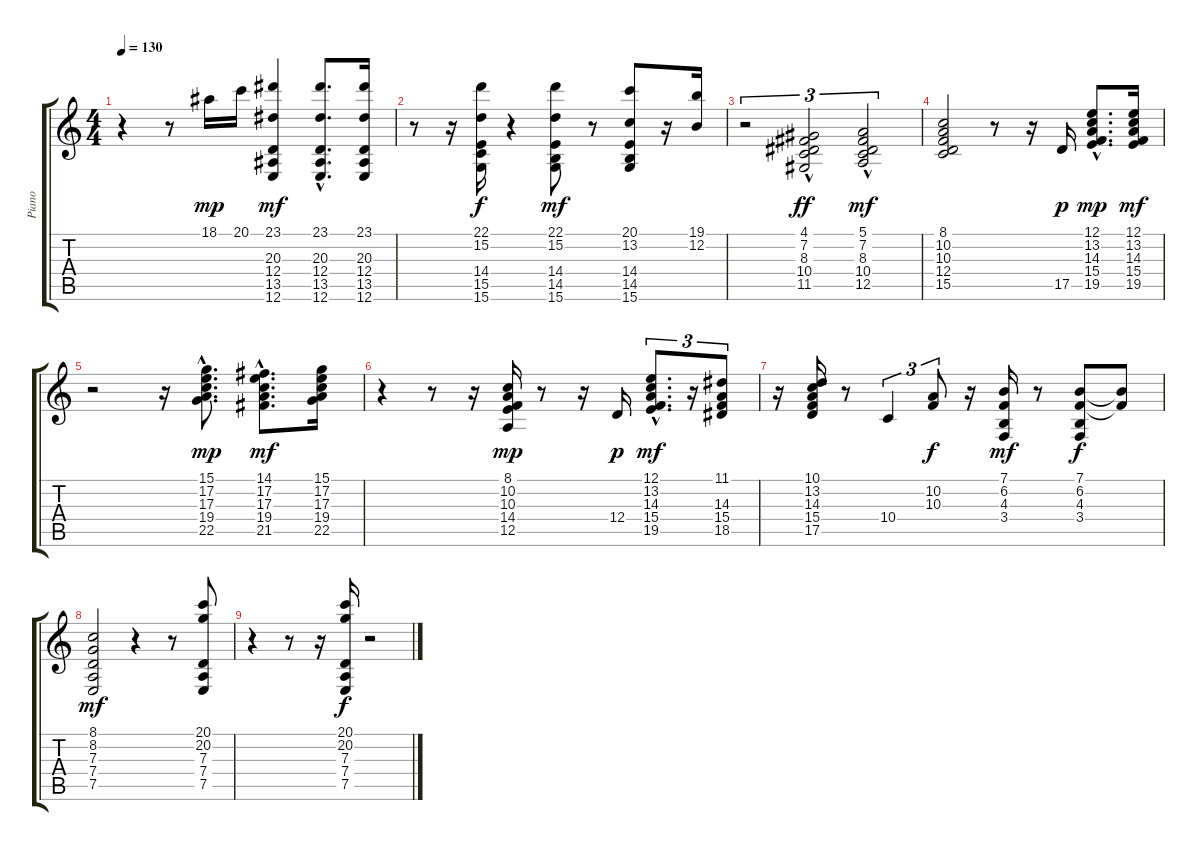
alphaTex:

\track ("Piano" "Piano") {instrument acousticgrandpiano}
\staff {score tabs}
\tuning (E4 B3 G3 D3 A2 E2) {hide}
\ts (4 4)
\tempo 130
\clef g2
\ks c
r.4{dy mf} r.8 18.1.16{dy mp} 20.1.16 (23.1 20.3 12.4 13.5 12.6).4{dy mf} (23.1{hac} 20.3{hac} 12.4{hac} 13.5{hac} 12.6{hac}).8{d} (23.1 20.3 12.4 13.5 12.6).16 |
r.8 r.16 (22.1 15.2 14.4 15.5 15.6).16{dy f} r.4 (22.1 15.2 14.4 14.5 15.6).8{dy mf} r.8 (20.1 13.2 14.4 14.5 15.6).8 r.16 (19.1 12.2).16 |
r.2{tu (3 2)} (4.1 7.2 8.3 10.4 11.5{hac}).2{tu (3 2) dy ff} (5.1{hac} 7.2 8.3{hac} 10.4 12.5).2{tu (3 2) dy mf} |
(8.1 10.2 10.3 12.4 15.5).2 r.8 r.16 17.5.16{dy p} (12.1{hac} 13.2{hac} 14.3{hac} 15.4{hac} 19.5{hac}).8{d dy mp} (12.1 13.2 14.3 15.4 19.5).16{dy mf} |
r.2 r.16 (15.1{hac} 17.2 17.3 19.4{hac} 22.5).8{d dy mp} (14.1{hac} 17.2{hac} 17.3{hac} 19.4{hac} 21.5{hac}).8{d dy mf} (15.1 17.2 17.3 19.4 22.5).16 |
r.4 r.8 r.16 (8.1 10.2 10.3 14.4 12.5).16{dy mp} r.8 r.16 12.4.16{dy p} (12.1{hac} 13.2{hac} 14.3{hac} 15.4{hac} 19.5).8{d tu (3 2) dy mf} r.16{tu (3 2)} (11.1 14.3 15.4 18.5).8{tu (3 2)} |
r.16 (10.1 13.2 14.3 15.4 17.5).16 r.8 10.4.4{tu (3 2)} (10.2 10.3).8{tu (3 2) dy f} r.16 (7.1 6.2 4.3 3.4).16{dy mf} r.8 (7.1 6.2 4.3 3.4).8{dy f} (7.1{t} 6.2{t}).8 |
(8.1 8.2 7.3 7.4 7.5).2{dy mf} r.4 r.8 (20.1 20.2 7.3 7.4 7.5).8 |
r.4 r.8 r.16 (20.1 20.2 7.3 7.4 7.5).16{dy f} r.2
